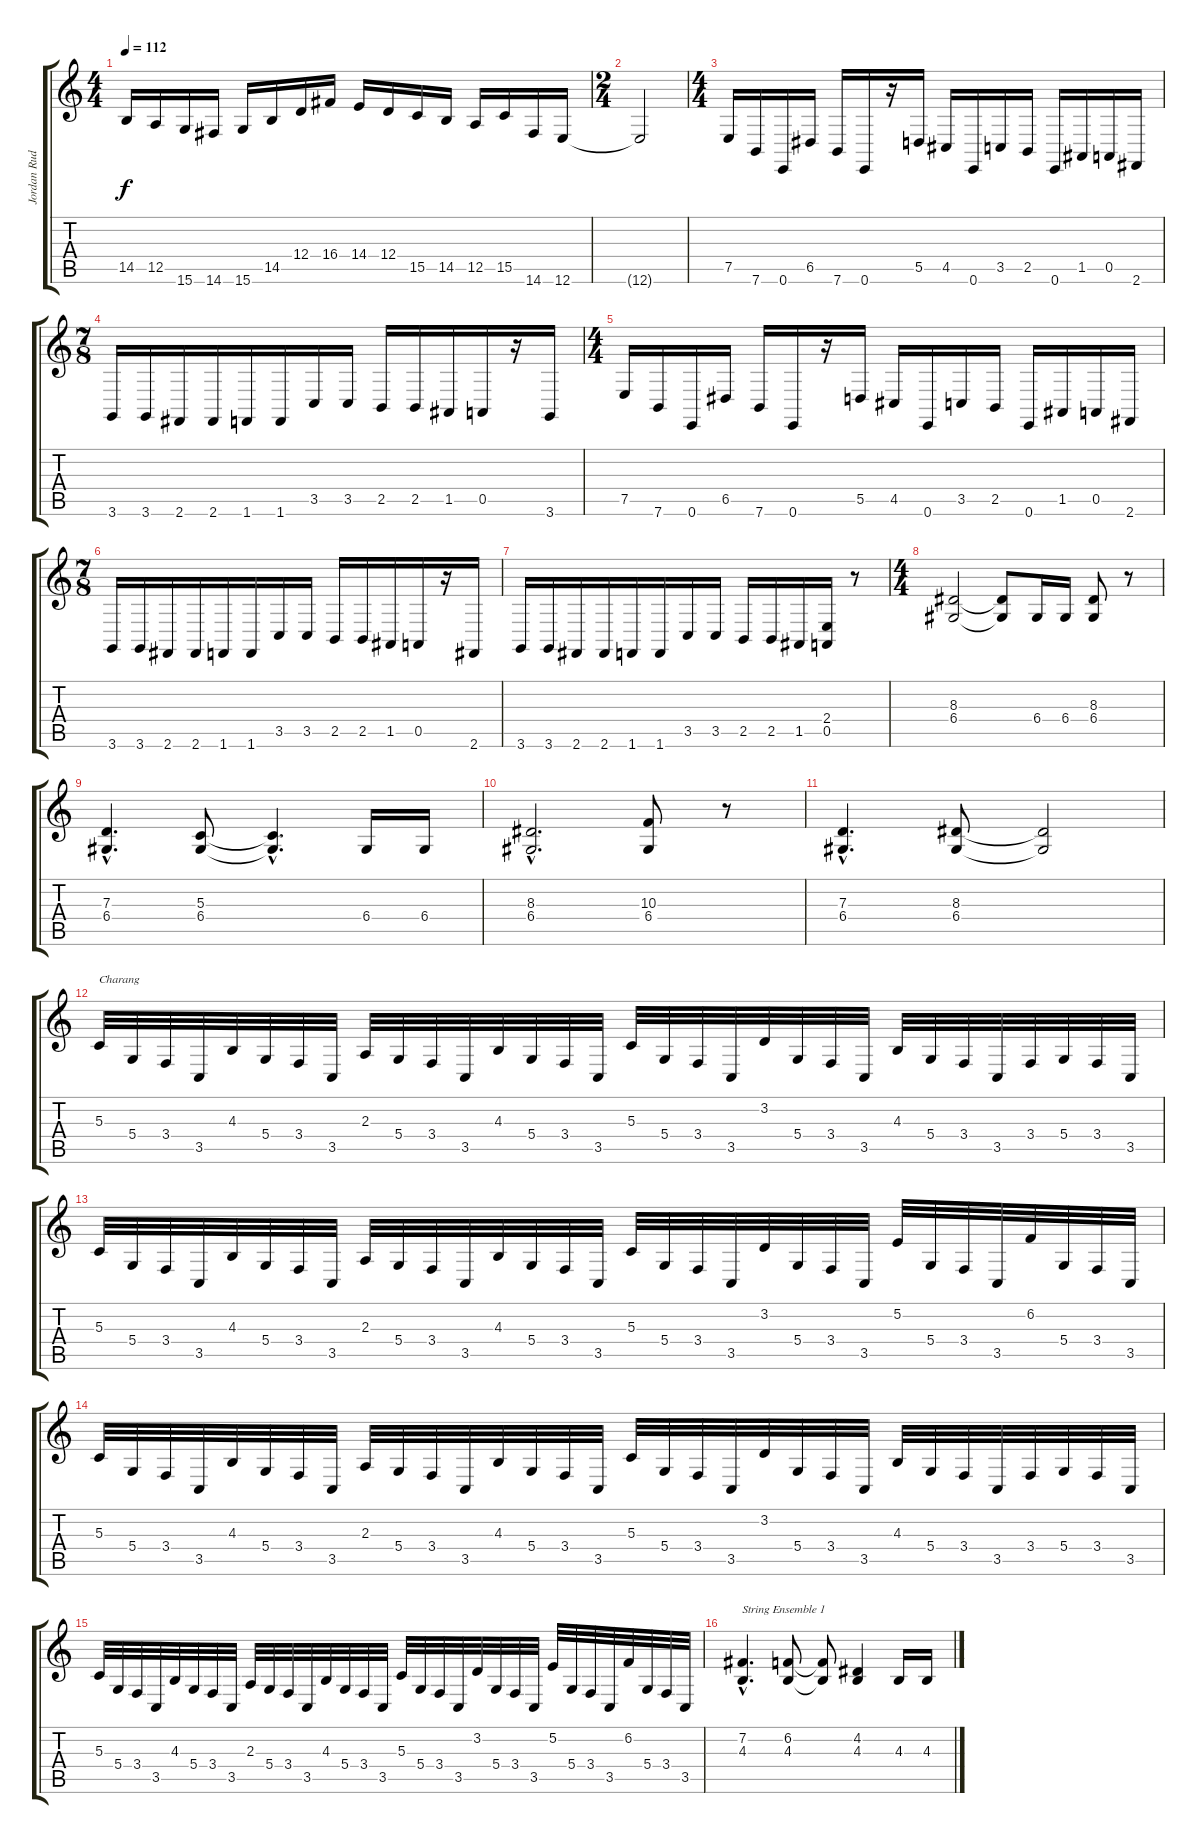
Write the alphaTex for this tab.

\track ("Jordan Rudess - Keyboard" "Jordan Rud") {instrument stringensemble1}
\staff {score tabs}
\tuning (E4 B3 G3 D3 A2 E2) {hide}
\ts (4 4)
\tempo 112
\clef g2
\ks c
14.5{t}.16{dy f} 12.5.16 15.6.16 14.6.16 15.6.16 14.5.16 12.4.16 16.4.16 14.4.16 12.4.16 15.5.16 14.5.16 12.5.16 15.5.16 14.6.16 12.6.16 |
\ts (2 4)
12.6{t}.2 |
\ts (4 4)
7.5.16 7.6.16 0.6.16 6.5.16 7.6.16 0.6.16 r.16 5.5.16 4.5.16 0.6.16 3.5.16 2.5.16 0.6.16 1.5.16 0.5.16 2.6.16 |
\ts (7 8)
3.6.16 3.6.16 2.6.16 2.6.16 1.6.16 1.6.16 3.5.16 3.5.16 2.5.16 2.5.16 1.5.16 0.5.16 r.16 3.6.16 |
\ts (4 4)
7.5.16 7.6.16 0.6.16 6.5.16 7.6.16 0.6.16 r.16 5.5.16 4.5.16 0.6.16 3.5.16 2.5.16 0.6.16 1.5.16 0.5.16 2.6.16 |
\ts (7 8)
3.6.16 3.6.16 2.6.16 2.6.16 1.6.16 1.6.16 3.5.16 3.5.16 2.5.16 2.5.16 1.5.16 0.5.16 r.16 2.6.16 |
3.6.16 3.6.16 2.6.16 2.6.16 1.6.16 1.6.16 3.5.16 3.5.16 2.5.16 2.5.16 1.5.16 (2.4 0.5).16 r.8 |
\ts (4 4)
(8.3 6.4).2 (8.3{t} 6.4{t}).8 6.4.16 6.4.16 (8.3 6.4).8 r.8 |
(7.3{hac} 6.4{hac}).4{d} (5.3 6.4).8 (5.3{hac t} 6.4{hac t}).4{d} 6.4.16 6.4.16 |
(8.3{hac} 6.4{hac}).2{d} (10.3 6.4).8 r.8 |
(7.3{hac} 6.4{hac}).4{d} (8.3 6.4).8 (8.3{t} 6.4{t}).2 |
5.3.32{txt "Charang" instrument lead5charang} 5.4.32 3.4.32 3.5.32 4.3.32 5.4.32 3.4.32 3.5.32 2.3.32 5.4.32 3.4.32 3.5.32 4.3.32 5.4.32 3.4.32 3.5.32 5.3.32 5.4.32 3.4.32 3.5.32 3.2.32 5.4.32 3.4.32 3.5.32 4.3.32 5.4.32 3.4.32 3.5.32 3.4.32 5.4.32 3.4.32 3.5.32 |
5.3.32 5.4.32 3.4.32 3.5.32 4.3.32 5.4.32 3.4.32 3.5.32 2.3.32 5.4.32 3.4.32 3.5.32 4.3.32 5.4.32 3.4.32 3.5.32 5.3.32 5.4.32 3.4.32 3.5.32 3.2.32 5.4.32 3.4.32 3.5.32 5.2.32 5.4.32 3.4.32 3.5.32 6.2.32 5.4.32 3.4.32 3.5.32 |
5.3.32 5.4.32 3.4.32 3.5.32 4.3.32 5.4.32 3.4.32 3.5.32 2.3.32 5.4.32 3.4.32 3.5.32 4.3.32 5.4.32 3.4.32 3.5.32 5.3.32 5.4.32 3.4.32 3.5.32 3.2.32 5.4.32 3.4.32 3.5.32 4.3.32 5.4.32 3.4.32 3.5.32 3.4.32 5.4.32 3.4.32 3.5.32 |
5.3.32 5.4.32 3.4.32 3.5.32 4.3.32 5.4.32 3.4.32 3.5.32 2.3.32 5.4.32 3.4.32 3.5.32 4.3.32 5.4.32 3.4.32 3.5.32 5.3.32 5.4.32 3.4.32 3.5.32 3.2.32 5.4.32 3.4.32 3.5.32 5.2.32 5.4.32 3.4.32 3.5.32 6.2.32 5.4.32 3.4.32 3.5.32 |
(7.2{hac} 4.3{hac}).4{d txt "String Ensemble 1" instrument stringensemble1} (6.2 4.3).8 (6.2{t} 4.3{t}).8 (4.2 4.3).4 4.3.16 4.3.16
